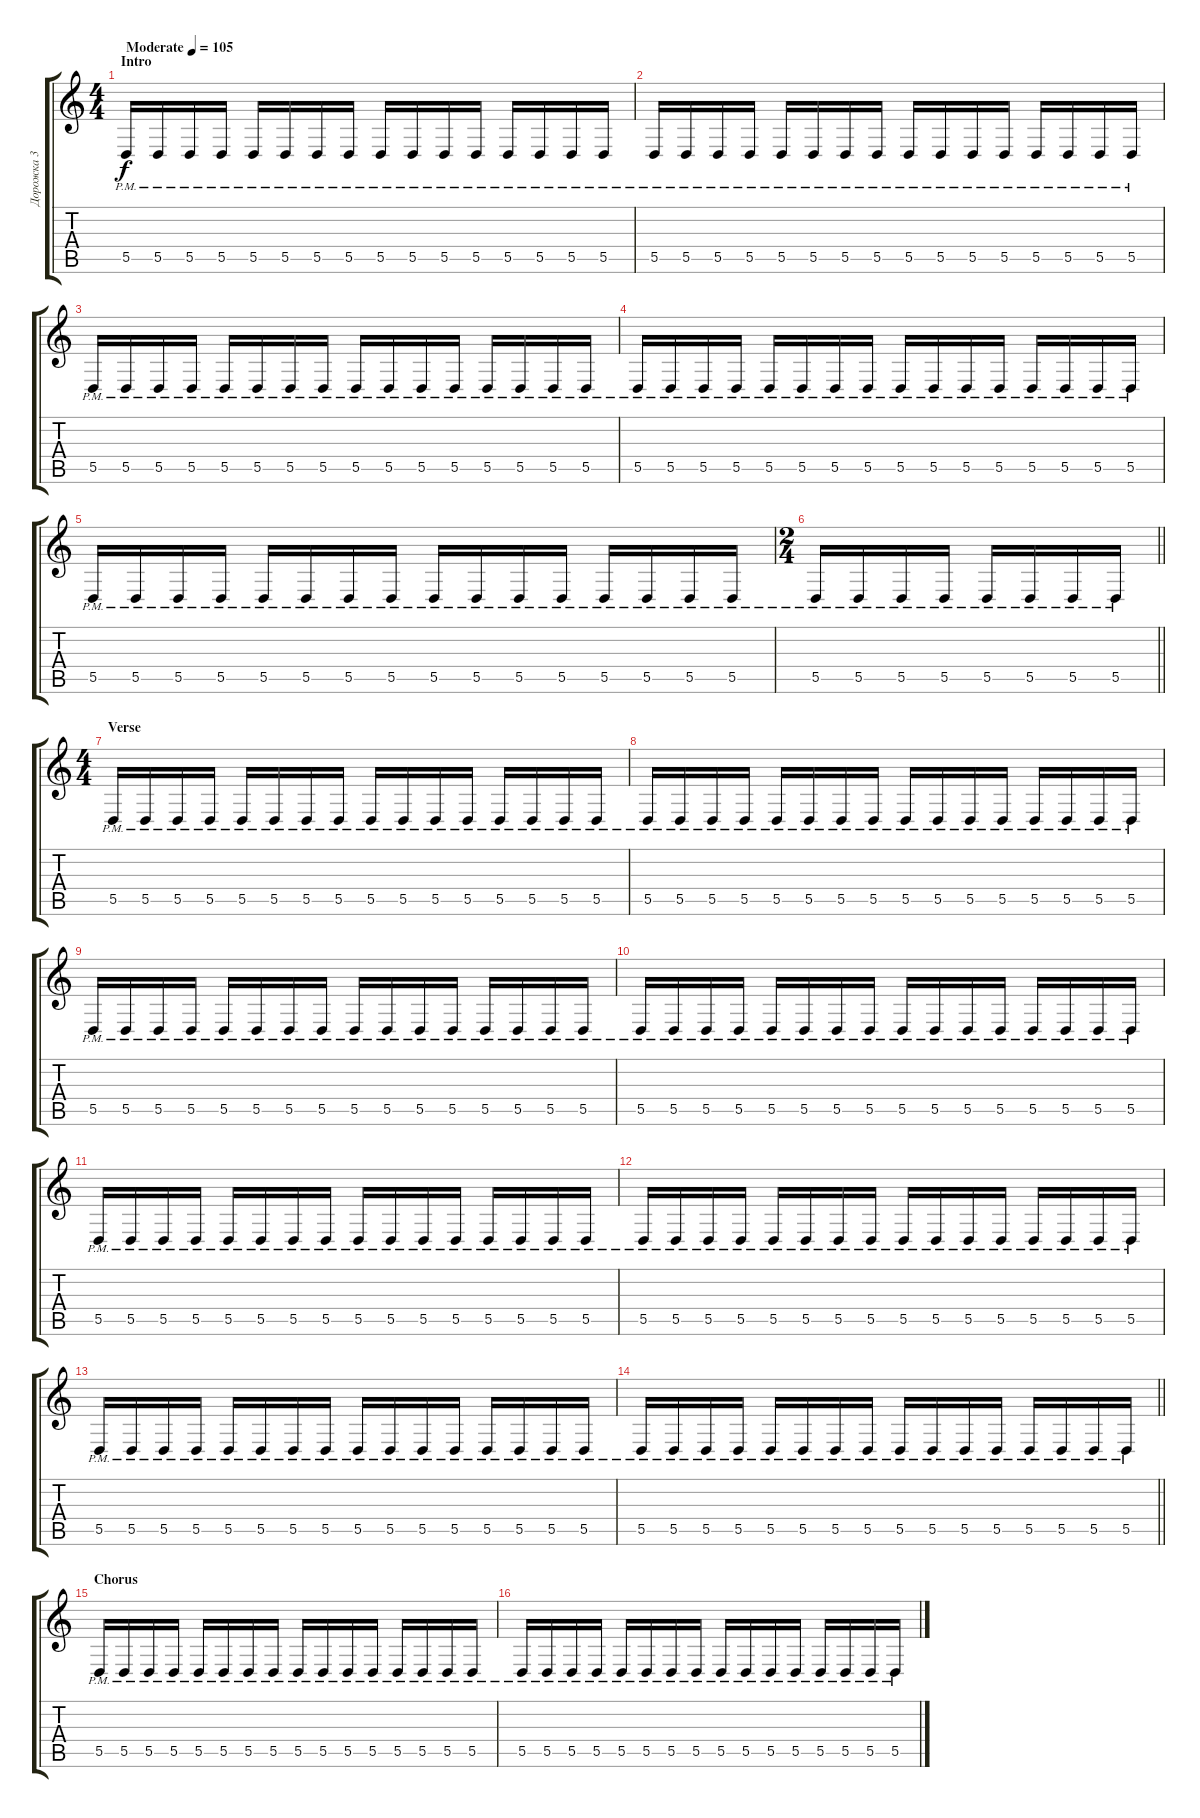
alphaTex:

\track ("Дорожка 3" "Дорожка 3") {instrument lead2sawtooth}
\staff {score tabs}
\tuning (E4 B3 G3 D3 A2 E2) {hide}
\ts (4 4)
\section ("" "Intro")
\tempo (105 "Moderate")
\clef g2
\ks c
5.5{pm}.16{dy f instrument lead2sawtooth} 5.5{pm}.16 5.5{pm}.16 5.5{pm}.16 5.5{pm}.16 5.5{pm}.16 5.5{pm}.16 5.5{pm}.16 5.5{pm}.16 5.5{pm}.16 5.5{pm}.16 5.5{pm}.16 5.5{pm}.16 5.5{pm}.16 5.5{pm}.16 5.5{pm}.16 |
5.5{pm}.16 5.5{pm}.16 5.5{pm}.16 5.5{pm}.16 5.5{pm}.16 5.5{pm}.16 5.5{pm}.16 5.5{pm}.16 5.5{pm}.16 5.5{pm}.16 5.5{pm}.16 5.5{pm}.16 5.5{pm}.16 5.5{pm}.16 5.5{pm}.16 5.5{pm}.16 |
5.5{pm}.16 5.5{pm}.16 5.5{pm}.16 5.5{pm}.16 5.5{pm}.16 5.5{pm}.16 5.5{pm}.16 5.5{pm}.16 5.5{pm}.16 5.5{pm}.16 5.5{pm}.16 5.5{pm}.16 5.5{pm}.16 5.5{pm}.16 5.5{pm}.16 5.5{pm}.16 |
5.5{pm}.16 5.5{pm}.16 5.5{pm}.16 5.5{pm}.16 5.5{pm}.16 5.5{pm}.16 5.5{pm}.16 5.5{pm}.16 5.5{pm}.16 5.5{pm}.16 5.5{pm}.16 5.5{pm}.16 5.5{pm}.16 5.5{pm}.16 5.5{pm}.16 5.5{pm}.16 |
5.5{pm}.16 5.5{pm}.16 5.5{pm}.16 5.5{pm}.16 5.5{pm}.16 5.5{pm}.16 5.5{pm}.16 5.5{pm}.16 5.5{pm}.16 5.5{pm}.16 5.5{pm}.16 5.5{pm}.16 5.5{pm}.16 5.5{pm}.16 5.5{pm}.16 5.5{pm}.16 |
\ts (2 4)
\barLineRight lightlight
5.5{pm}.16 5.5{pm}.16 5.5{pm}.16 5.5{pm}.16 5.5{pm}.16 5.5{pm}.16 5.5{pm}.16 5.5{pm}.16 |
\ts (4 4)
\section ("" "Verse")
5.5{pm}.16 5.5{pm}.16 5.5{pm}.16 5.5{pm}.16 5.5{pm}.16 5.5{pm}.16 5.5{pm}.16 5.5{pm}.16 5.5{pm}.16 5.5{pm}.16 5.5{pm}.16 5.5{pm}.16 5.5{pm}.16 5.5{pm}.16 5.5{pm}.16 5.5{pm}.16 |
5.5{pm}.16 5.5{pm}.16 5.5{pm}.16 5.5{pm}.16 5.5{pm}.16 5.5{pm}.16 5.5{pm}.16 5.5{pm}.16 5.5{pm}.16 5.5{pm}.16 5.5{pm}.16 5.5{pm}.16 5.5{pm}.16 5.5{pm}.16 5.5{pm}.16 5.5{pm}.16 |
5.5{pm}.16 5.5{pm}.16 5.5{pm}.16 5.5{pm}.16 5.5{pm}.16 5.5{pm}.16 5.5{pm}.16 5.5{pm}.16 5.5{pm}.16 5.5{pm}.16 5.5{pm}.16 5.5{pm}.16 5.5{pm}.16 5.5{pm}.16 5.5{pm}.16 5.5{pm}.16 |
5.5{pm}.16 5.5{pm}.16 5.5{pm}.16 5.5{pm}.16 5.5{pm}.16 5.5{pm}.16 5.5{pm}.16 5.5{pm}.16 5.5{pm}.16 5.5{pm}.16 5.5{pm}.16 5.5{pm}.16 5.5{pm}.16 5.5{pm}.16 5.5{pm}.16 5.5{pm}.16 |
5.5{pm}.16 5.5{pm}.16 5.5{pm}.16 5.5{pm}.16 5.5{pm}.16 5.5{pm}.16 5.5{pm}.16 5.5{pm}.16 5.5{pm}.16 5.5{pm}.16 5.5{pm}.16 5.5{pm}.16 5.5{pm}.16 5.5{pm}.16 5.5{pm}.16 5.5{pm}.16 |
5.5{pm}.16 5.5{pm}.16 5.5{pm}.16 5.5{pm}.16 5.5{pm}.16 5.5{pm}.16 5.5{pm}.16 5.5{pm}.16 5.5{pm}.16 5.5{pm}.16 5.5{pm}.16 5.5{pm}.16 5.5{pm}.16 5.5{pm}.16 5.5{pm}.16 5.5{pm}.16 |
5.5{pm}.16 5.5{pm}.16 5.5{pm}.16 5.5{pm}.16 5.5{pm}.16 5.5{pm}.16 5.5{pm}.16 5.5{pm}.16 5.5{pm}.16 5.5{pm}.16 5.5{pm}.16 5.5{pm}.16 5.5{pm}.16 5.5{pm}.16 5.5{pm}.16 5.5{pm}.16 |
\barLineRight lightlight
5.5{pm}.16 5.5{pm}.16 5.5{pm}.16 5.5{pm}.16 5.5{pm}.16 5.5{pm}.16 5.5{pm}.16 5.5{pm}.16 5.5{pm}.16 5.5{pm}.16 5.5{pm}.16 5.5{pm}.16 5.5{pm}.16 5.5{pm}.16 5.5{pm}.16 5.5{pm}.16 |
\section ("" "Chorus")
5.5{pm}.16 5.5{pm}.16 5.5{pm}.16 5.5{pm}.16 5.5{pm}.16 5.5{pm}.16 5.5{pm}.16 5.5{pm}.16 5.5{pm}.16 5.5{pm}.16 5.5{pm}.16 5.5{pm}.16 5.5{pm}.16 5.5{pm}.16 5.5{pm}.16 5.5{pm}.16 |
5.5{pm}.16 5.5{pm}.16 5.5{pm}.16 5.5{pm}.16 5.5{pm}.16 5.5{pm}.16 5.5{pm}.16 5.5{pm}.16 5.5{pm}.16 5.5{pm}.16 5.5{pm}.16 5.5{pm}.16 5.5{pm}.16 5.5{pm}.16 5.5{pm}.16 5.5{pm}.16
